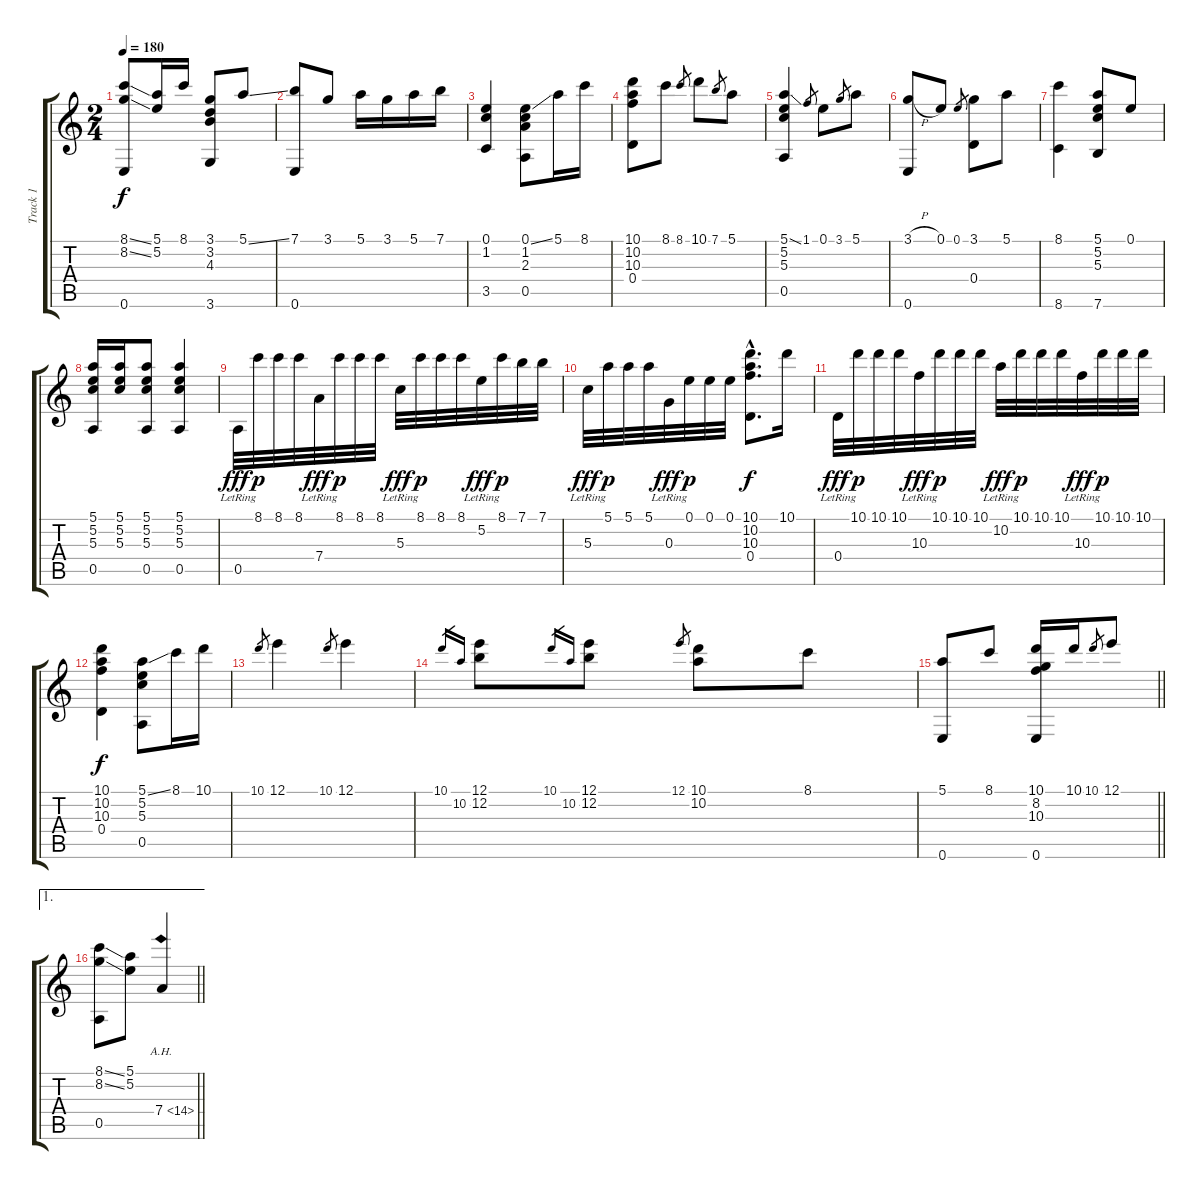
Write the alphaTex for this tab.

\track ("Track 1" "Track 1") {instrument acousticguitarnylon}
\staff {score tabs}
\tuning (E4 B3 G3 D3 A2 E2) {hide}
\ts (2 4)
\tempo 180
\clef g2
\ks c
(8.1{ss} 8.2{ss} 0.6{t}).8{dy f} (5.1 5.2).16 8.1.16 (3.1 3.2 4.3 3.6).8 5.1{ss}.8 |
(7.1 0.6).8 3.1.8 5.1.16 3.1.16 5.1.16 7.1.16 |
(0.1 1.2 3.5).4 (0.1{ss} 1.2 2.3 0.5).8 5.1.16 8.1.16 |
(10.1 10.2 10.3 0.4).8 8.1.8 8.1.8{gr} 10.1.8 7.1.8{gr} 5.1.8 |
(5.1{ss} 5.2 5.3 0.5).4 1.1.8{gr} 0.1.8 3.1.8{gr} 5.1.8 |
(3.1{h} 0.6).8 0.1.8 0.1.8{gr} (3.1 0.4).8 5.1.8 |
(8.1 8.6).4 (5.1 5.2 5.3 7.6).8 0.1.8 |
(5.1 5.2 5.3 0.5).16 (5.1 5.2 5.3).16 (5.1 5.2 5.3 0.5).8 (5.1 5.2 5.3 0.5).4 |
0.5{lr}.32{dy fff} 8.1.32{dy p} 8.1.32 8.1.32 7.4{lr}.32{dy fff} 8.1.32{dy p} 8.1.32 8.1.32 5.3{lr}.32{dy fff} 8.1.32{dy p} 8.1.32 8.1.32 5.2{lr}.32{dy fff} 8.1.32{dy p} 7.1.32 7.1.32 |
5.3{lr}.32{dy fff} 5.1.32{dy p} 5.1.32 5.1.32 0.3{lr}.32{dy fff} 0.1.32{dy p} 0.1.32 0.1.32 (10.1{hac} 10.2{hac} 10.3{hac} 0.4{hac}).8{d dy f} 10.1.16 |
0.4{lr}.32{dy fff} 10.1.32{dy p} 10.1.32 10.1.32 10.3{lr}.32{dy fff} 10.1.32{dy p} 10.1.32 10.1.32 10.2{lr}.32{dy fff} 10.1.32{dy p} 10.1.32 10.1.32 10.3{lr}.32{dy fff} 10.1.32{dy p} 10.1.32 10.1.32 |
(10.1 10.2 10.3 0.4).4{dy f} (5.1{ss} 5.2 5.3 0.5).8 8.1.16 10.1.16 |
10.1.8{gr} 12.1.4 10.1.8{gr} 12.1.4 |
10.1.16{gr} 10.2.16{gr} (12.1 12.2).8 10.1.16{gr} 10.2.16{gr} (12.1 12.2).8 12.1.8{gr} (10.1 10.2).8 8.1.8 |
\barLineRight lightlight
(5.1 0.6).8 8.1.8 (10.1 8.2 10.3 0.6).16 10.1.16 10.1.8{gr} 12.1.8 |
\ae 1
\barLineRight lightlight
(8.1{ss} 8.2{ss} 0.5).8 (5.1 5.2).8 7.4{ah 7}.4
